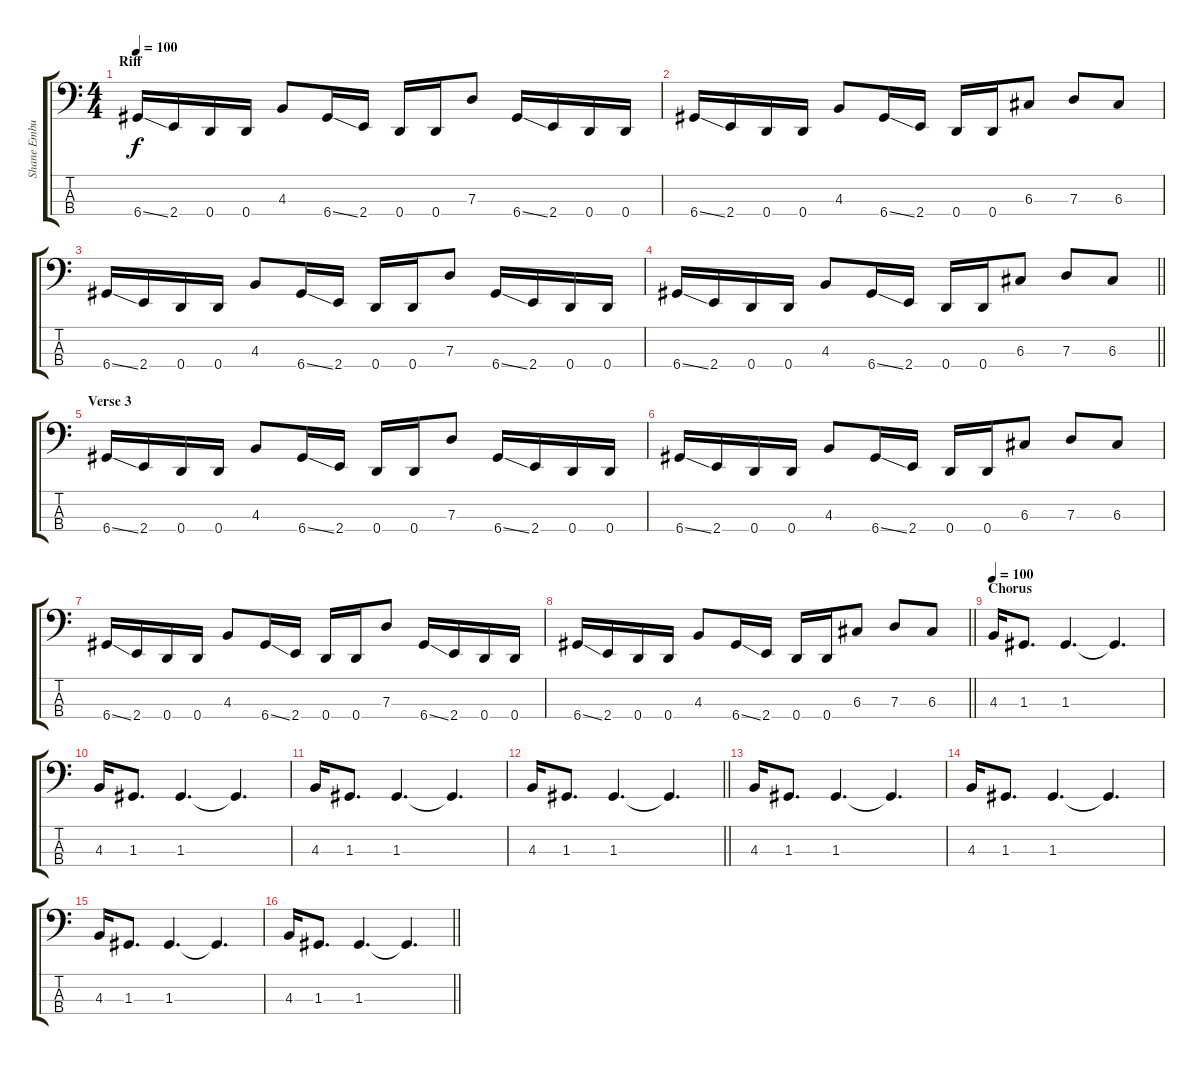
\track ("Shane Embury" "Shane Embu") {instrument electricbasspick}
\staff {score tabs}
\tuning (F2 C2 G1 D1) {hide}
\ts (4 4)
\section ("" "Riff")
\tempo 100
\clef f4
\ks c
6.4{ss}.16{dy f} 2.4.16 0.4.16 0.4.16 4.3.8 6.4{ss}.16 2.4.16 0.4.16 0.4.16 7.3.8 6.4{ss}.16 2.4.16 0.4.16 0.4.16 |
6.4{ss}.16 2.4.16 0.4.16 0.4.16 4.3.8 6.4{ss}.16 2.4.16 0.4.16 0.4.16 6.3.8 7.3.8 6.3.8 |
6.4{ss}.16 2.4.16 0.4.16 0.4.16 4.3.8 6.4{ss}.16 2.4.16 0.4.16 0.4.16 7.3.8 6.4{ss}.16 2.4.16 0.4.16 0.4.16 |
\barLineRight lightlight
6.4{ss}.16 2.4.16 0.4.16 0.4.16 4.3.8 6.4{ss}.16 2.4.16 0.4.16 0.4.16 6.3.8 7.3.8 6.3.8 |
\section ("" "Verse 3")
6.4{ss}.16 2.4.16 0.4.16 0.4.16 4.3.8 6.4{ss}.16 2.4.16 0.4.16 0.4.16 7.3.8 6.4{ss}.16 2.4.16 0.4.16 0.4.16 |
6.4{ss}.16 2.4.16 0.4.16 0.4.16 4.3.8 6.4{ss}.16 2.4.16 0.4.16 0.4.16 6.3.8 7.3.8 6.3.8 |
6.4{ss}.16 2.4.16 0.4.16 0.4.16 4.3.8 6.4{ss}.16 2.4.16 0.4.16 0.4.16 7.3.8 6.4{ss}.16 2.4.16 0.4.16 0.4.16 |
\barLineRight lightlight
6.4{ss}.16 2.4.16 0.4.16 0.4.16 4.3.8 6.4{ss}.16 2.4.16 0.4.16 0.4.16 6.3.8 7.3.8 6.3.8 |
\section ("" "Chorus")
\tempo 100
4.3.16 1.3.8{d} 1.3.4{d} 1.3{t}.4{d} |
4.3.16 1.3.8{d} 1.3.4{d} 1.3{t}.4{d} |
4.3.16 1.3.8{d} 1.3.4{d} 1.3{t}.4{d} |
\barLineRight lightlight
4.3.16 1.3.8{d} 1.3.4{d} 1.3{t}.4{d} |
4.3.16 1.3.8{d} 1.3.4{d} 1.3{t}.4{d} |
4.3.16 1.3.8{d} 1.3.4{d} 1.3{t}.4{d} |
4.3.16 1.3.8{d} 1.3.4{d} 1.3{t}.4{d} |
\barLineRight lightlight
4.3.16 1.3.8{d} 1.3.4{d} 1.3{t}.4{d}
